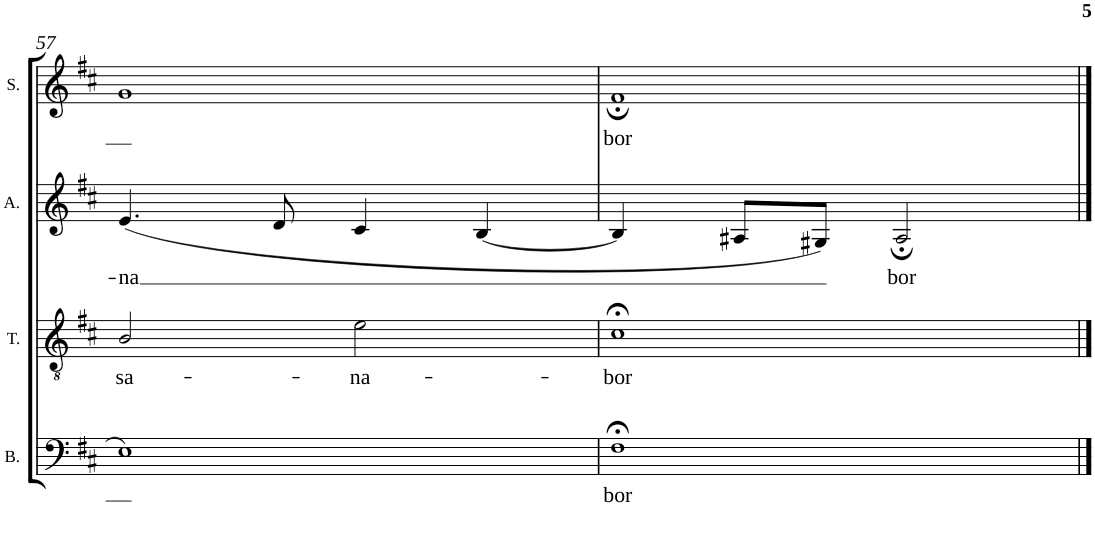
**kern	**text	**kern	**text	**kern	**text	**kern	**text
*part4	*part4	*part3	*part3	*part2	*part2	*part1	*part1
*staff4	*staff4	*staff3	*staff3	*staff2	*staff2	*staff1	*staff1
*I"Bass	*	*I"Tenor	*	*I"Alto	*	*I"Soprano	*
*I'B.	*	*I'T.	*	*I'A.	*	*I'S.	*
!!LO:PB:g=z
*clefF4	*	*clefGv2	*	*clefG2	*	*clefG2	*
*k[f#c#]	*	*k[f#c#]	*	*k[f#c#]	*	*k[f#c#]	*
*M4/4	*	*M4/4	*	*M4/4	*	*M4/4	*
*met(c)	*	*met(c)	*	*met(c)	*	*met(c)	*
=57	=57	=57	=57	=57	=57	=57	=57
!	!	!	!LO:LY:b	!	!LO:LY:b	!	!
1E	.	2B/	sa-	(4.e/	-na	1g	.
.	.	.	.	8d/	.	.	.
!	!	!	!LO:LY:b	!	!	!	!
.	.	2e\	-na-	4c#/	.	.	.
.	.	.	.	[<4B/	.	.	.
=58	=58	=58	=58	=58	=58	=58	=58
!	!LO:LY:b	!	!LO:LY:b	!	!	!	!LO:LY:b
1F#;<	bor	1c#;<	-bor	4B/]	.	1f#;	bor
.	.	.	.	8A#X/L	.	.	.
.	.	.	.	8G#X/J)	.	.	.
!	!	!	!	!	!LO:LY:b	!	!
.	.	.	.	2A#;/	bor	.	.
==	==	==	==	==	==	==	==
*-	*-	*-	*-	*-	*-	*-	*-
